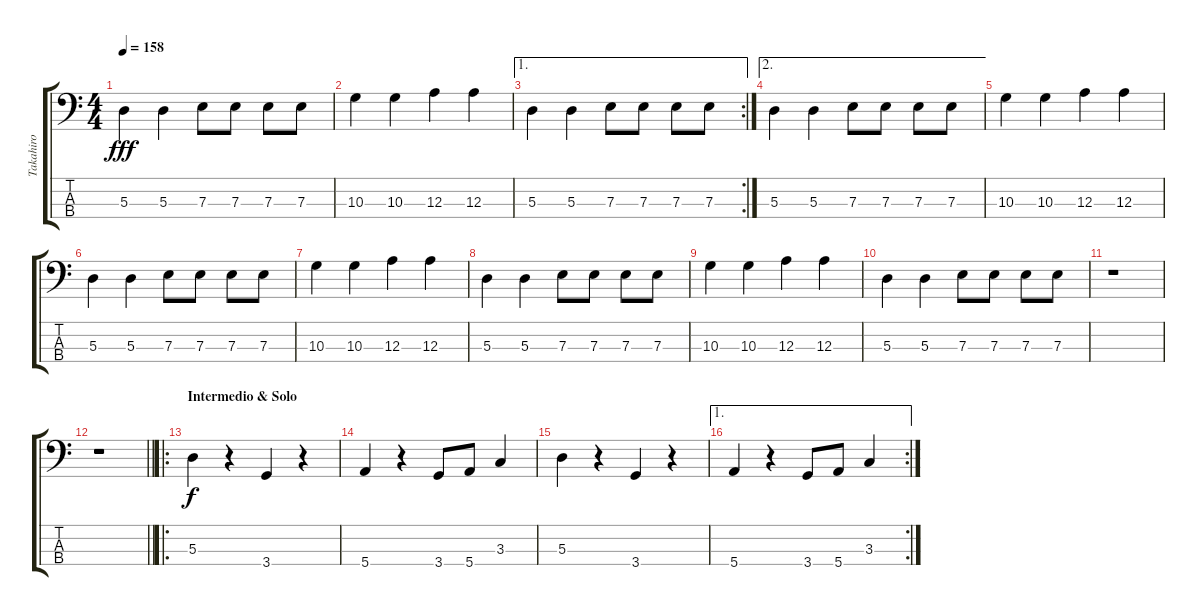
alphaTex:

\track ("Takahiro" "Takahiro") {instrument electricbasspick}
\staff {score tabs}
\tuning (G2 D2 A1 E1) {hide}
\ts (4 4)
\tempo 158
\clef f4
\ks c
5.3.4{dy fff} 5.3.4 7.3.8 7.3.8 7.3.8 7.3.8 |
10.3.4 10.3.4 12.3.4 12.3.4 |
\ae 1
\rc 2
5.3.4 5.3.4 7.3.8 7.3.8 7.3.8 7.3.8 |
\ae 2
5.3.4 5.3.4 7.3.8 7.3.8 7.3.8 7.3.8 |
10.3.4 10.3.4 12.3.4 12.3.4 |
5.3.4 5.3.4 7.3.8 7.3.8 7.3.8 7.3.8 |
10.3.4 10.3.4 12.3.4 12.3.4 |
5.3.4 5.3.4 7.3.8 7.3.8 7.3.8 7.3.8 |
10.3.4 10.3.4 12.3.4 12.3.4 |
5.3.4 5.3.4 7.3.8 7.3.8 7.3.8 7.3.8 |
r.1 |
\barLineRight lightlight
r.1 |
\ro
\section ("" "Intermedio & Solo")
5.3.4{dy f} r.4 3.4.4 r.4 |
5.4.4 r.4 3.4.8 5.4.8 3.3.4 |
5.3.4 r.4 3.4.4 r.4 |
\ae 1
\rc 2
5.4.4 r.4 3.4.8 5.4.8 3.3.4
